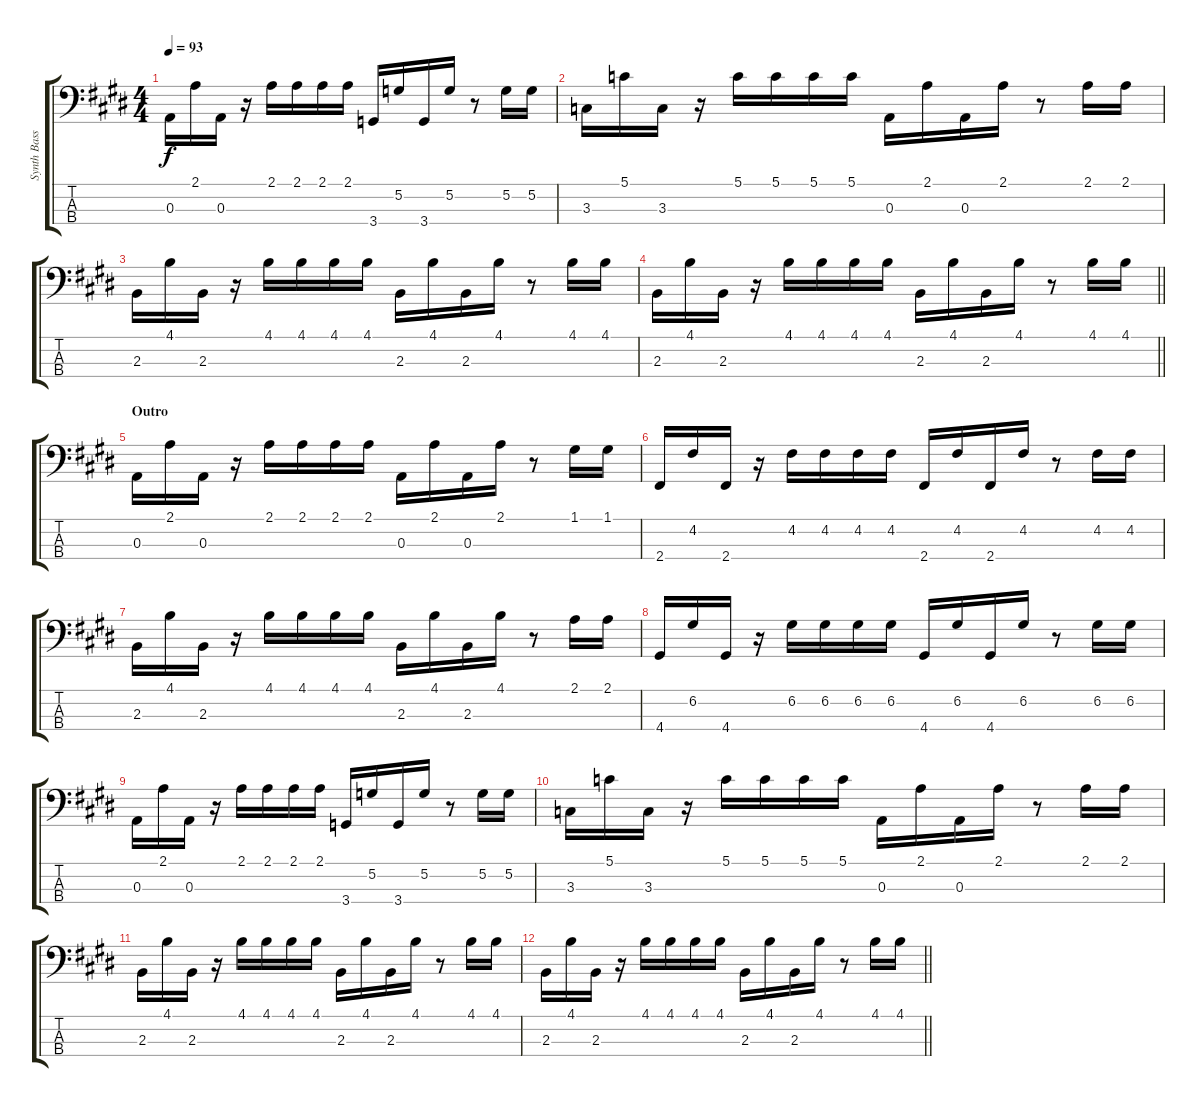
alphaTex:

\track ("Synth Bass" "Synth Bass") {instrument synthbass1}
\staff {score tabs}
\tuning (G2 D2 A1 E1) {hide}
\ts (4 4)
\tempo 93
\clef f4
\ks c#minor
0.3.16{dy f} 2.1.16 0.3.16 r.16 2.1.16 2.1.16 2.1.16 2.1.16 3.4.16 5.2.16 3.4.16 5.2.16 r.8 5.2.16 5.2.16 |
3.3.16 5.1.16 3.3.16 r.16 5.1.16 5.1.16 5.1.16 5.1.16 0.3.16 2.1.16 0.3.16 2.1.16 r.8 2.1.16 2.1.16 |
2.3.16 4.1.16 2.3.16 r.16 4.1.16 4.1.16 4.1.16 4.1.16 2.3.16 4.1.16 2.3.16 4.1.16 r.8 4.1.16 4.1.16 |
\barLineRight lightlight
2.3.16 4.1.16 2.3.16 r.16 4.1.16 4.1.16 4.1.16 4.1.16 2.3.16 4.1.16 2.3.16 4.1.16 r.8 4.1.16 4.1.16 |
\section ("" "Outro")
0.3.16 2.1.16 0.3.16 r.16 2.1.16 2.1.16 2.1.16 2.1.16 0.3.16 2.1.16 0.3.16 2.1.16 r.8 1.1.16 1.1.16 |
2.4.16 4.2.16 2.4.16 r.16 4.2.16 4.2.16 4.2.16 4.2.16 2.4.16 4.2.16 2.4.16 4.2.16 r.8 4.2.16 4.2.16 |
2.3.16 4.1.16 2.3.16 r.16 4.1.16 4.1.16 4.1.16 4.1.16 2.3.16 4.1.16 2.3.16 4.1.16 r.8 2.1.16 2.1.16 |
4.4.16 6.2.16 4.4.16 r.16 6.2.16 6.2.16 6.2.16 6.2.16 4.4.16 6.2.16 4.4.16 6.2.16 r.8 6.2.16 6.2.16 |
0.3.16 2.1.16 0.3.16 r.16 2.1.16 2.1.16 2.1.16 2.1.16 3.4.16 5.2.16 3.4.16 5.2.16 r.8 5.2.16 5.2.16 |
3.3.16 5.1.16 3.3.16 r.16 5.1.16 5.1.16 5.1.16 5.1.16 0.3.16 2.1.16 0.3.16 2.1.16 r.8 2.1.16 2.1.16 |
2.3.16 4.1.16 2.3.16 r.16 4.1.16 4.1.16 4.1.16 4.1.16 2.3.16 4.1.16 2.3.16 4.1.16 r.8 4.1.16 4.1.16 |
\barLineRight lightlight
2.3.16 4.1.16 2.3.16 r.16 4.1.16 4.1.16 4.1.16 4.1.16 2.3.16 4.1.16 2.3.16 4.1.16 r.8 4.1.16 4.1.16
